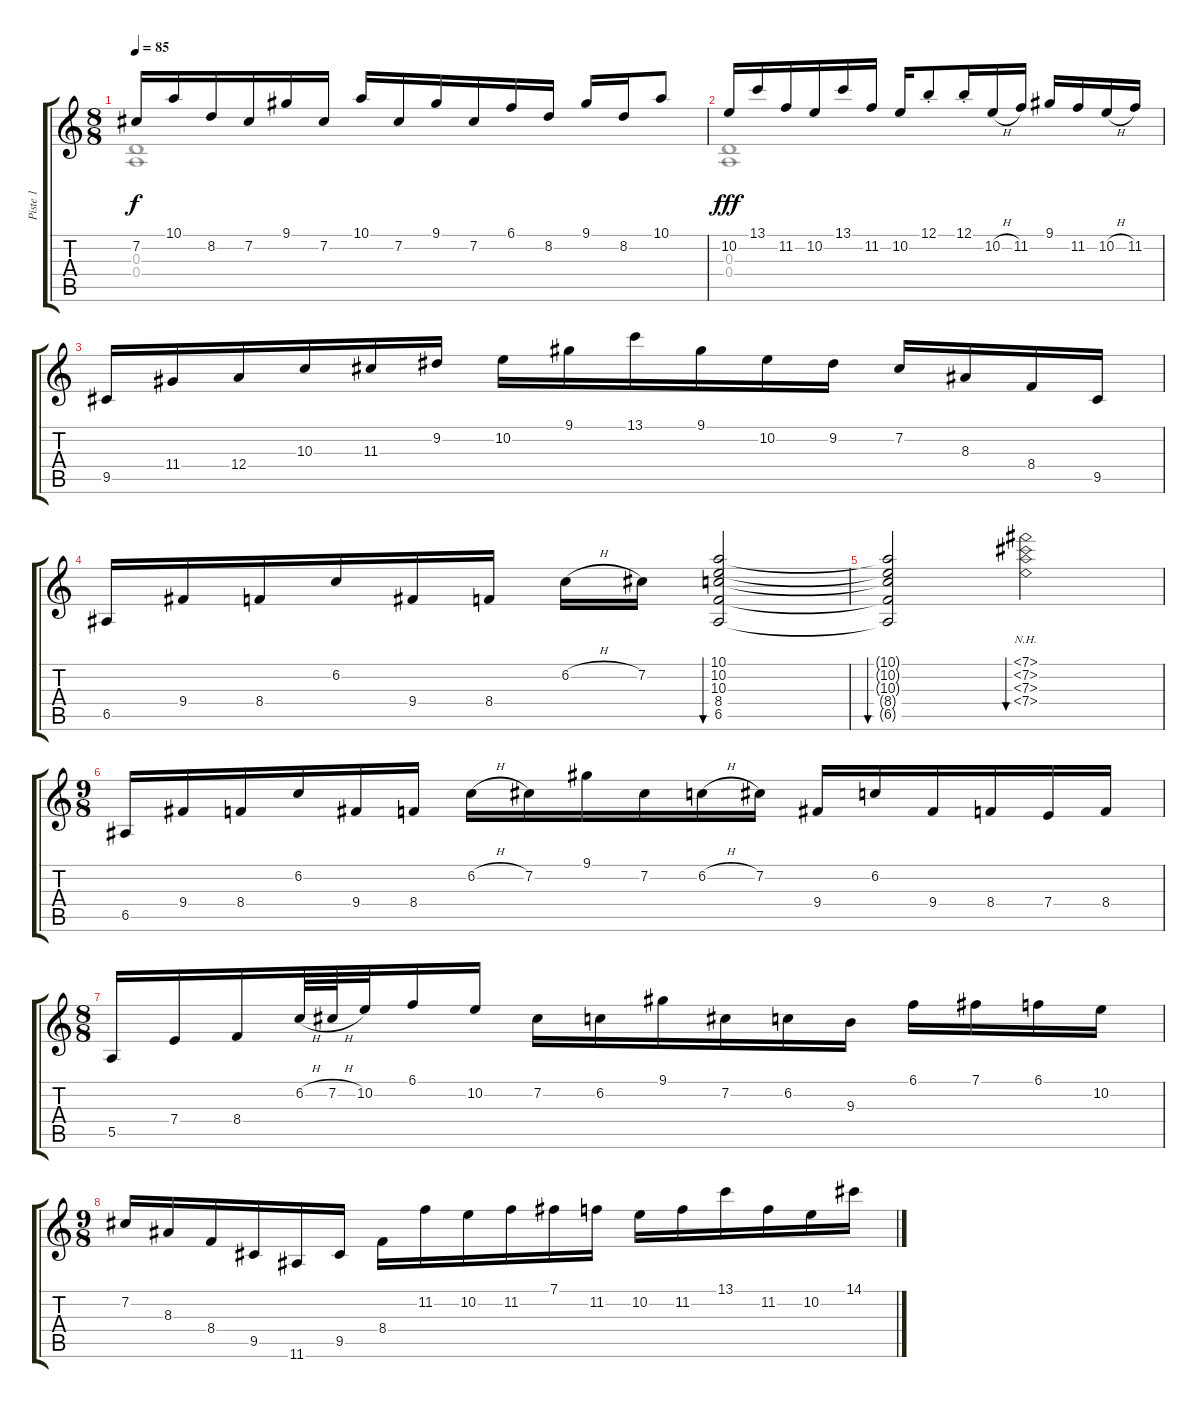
\track ("Piste 1" "Piste 1") {instrument acousticguitarnylon}
\staff {score tabs}
\tuning (B3 Gb3 D3 A2 E2 B1) {hide}
\voice
\ts (8 8)
\tempo 85
\clef g2
\ks c
7.2.16{dy f} 10.1.16 8.2.16 7.2.16 9.1.16 7.2.16 10.1.16 7.2.16 9.1.16 7.2.16 6.1.16 8.2.16 9.1.16 8.2.16 10.1.8 |
10.2.16{dy fff} 13.1.16 11.2.16 10.2.16 13.1.16 11.2.16 10.2.16 12.1{st}.8 12.1{st}.16 10.2{h}.16 11.2.16 9.1.16 11.2.16 10.2{h}.16 11.2.16 |
9.5.16 11.4.16 12.4.16 10.3.16 11.3.16 9.2.16 10.2.16 9.1.16 13.1.16 9.1.16 10.2.16 9.2.16 7.2.16 8.3.16 8.4.16 9.5.16 |
6.5.16 9.4.16 8.4.16 6.2.16 9.4.16 8.4.16 6.2{h}.16 7.2.16 (10.1 10.2 10.3 8.4 6.5).2{bu 30} |
(10.1{t} 10.2{t} 10.3{t} 8.4{t} 6.5{t}).2{bu 30} (7.1{nh} 7.2{nh} 7.3{nh} 7.4{nh}).2{bu 30} |
\ts (9 8)
6.5.16 9.4.16 8.4.16 6.2.16 9.4.16 8.4.16 6.2{h}.16 7.2.16 9.1.16 7.2.16 6.2{h}.16 7.2.16 9.4.16 6.2.16 9.4.16 8.4.16 7.4.16 8.4.16 |
\ts (8 8)
5.5.16 7.4.16 8.4.16 6.2{h}.64 7.2{h}.64 10.2.32 6.1.16 10.2.16 7.2.16 6.2.16 9.1.16 7.2.16 6.2.16 9.3.16 6.1.16 7.1.16 6.1.16 10.2.16 |
\ts (9 8)
7.2.16 8.3.16 8.4.16 9.5.16 11.6.16 9.5.16 8.4.16 11.2.16 10.2.16 11.2.16 7.1.16 11.2.16 10.2.16 11.2.16 13.1.16 11.2.16 10.2.16 14.1.16
\voice
\clef g2
\ottava regular
\simile none
\ks c
(0.3 0.4).1{dy f} |
(0.3 0.4).1{dy fff} |
|
|
|
|
|
